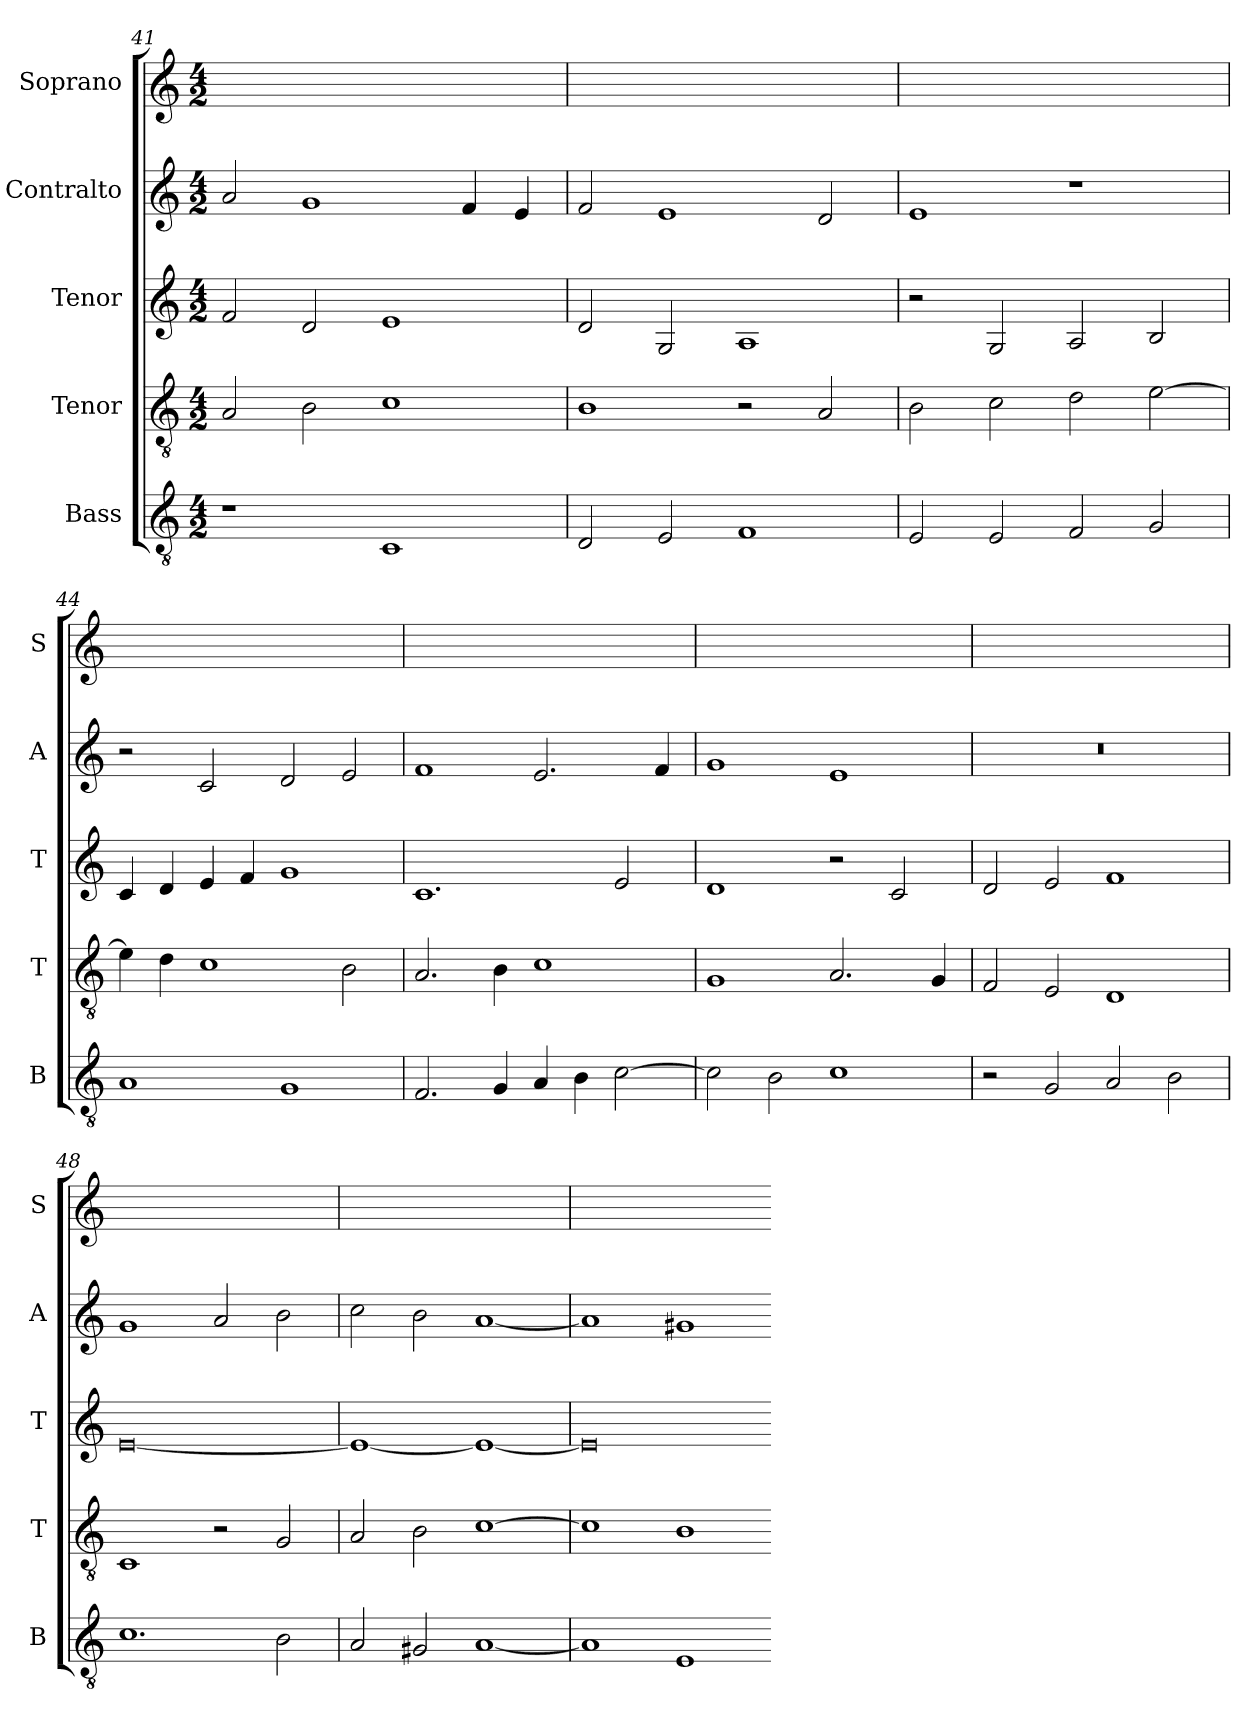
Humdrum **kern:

**kern	**kern	**kern	**kern	**kern
*part5	*part4	*part3	*part2	*part1
*staff5	*staff4	*staff3	*staff2	*staff1
*I"Bass	*I"Tenor	*I"Tenor	*I"Contralto	*I"Soprano
*I'B	*I'T	*I'T	*I'A	*I'S
*clefGv2	*clefGv2	*clefG2	*clefG2	*clefG2
*k[]	*k[]	*k[]	*k[]	*k[]
*E:phr	*E:phr	*E:phr	*E:phr	*E:phr
*M4/2	*M4/2	*M4/2	*M4/2	*M4/2
=41	=41	=41	=41	=41
1r	2A	2f	2a	0ryy
.	2B	2d	1g	.
1C	1c	1e	.	.
.	.	.	4f	.
.	.	.	4e	.
=42	=42	=42	=42	=42
2D	1B	2d	2f	0ryy
2E	.	2G	1e	.
1F	2r	1A	.	.
.	2A	.	2d	.
=43	=43	=43	=43	=43
2E	2B	2r	1e	0ryy
2E	2c	2G	.	.
2F	2d	2A	1r	.
2G	[2e	2B	.	.
=44	=44	=44	=44	=44
1A	4e]	4c	2r	0ryy
.	4d	4d	.	.
.	1c	4e	2c	.
.	.	4f	.	.
1G	.	1g	2d	.
.	2B	.	2e	.
=45	=45	=45	=45	=45
2.F	2.A	1.c	1f	0ryy
4G	4B	.	.	.
4A	1c	.	2.e	.
4B	.	.	.	.
[2c	.	2e	.	.
.	.	.	4f	.
=46	=46	=46	=46	=46
2c]	1G	1d	1g	0ryy
2B	.	.	.	.
1c	2.A	2r	1e	.
.	.	2c	.	.
.	4G	.	.	.
=47	=47	=47	=47	=47
2r	2F	2d	0r	0ryy
2G	2E	2e	.	.
2A	1D	1f	.	.
2B	.	.	.	.
=48	=48	=48	=48	=48
1.c	1C	[0e	1g	0ryy
.	2r	.	2a	.
2B	2G	.	2b	.
=49	=49	=49	=49	=49
2A	2A	1e_	2cc	0ryy
2G#X	2B	.	2b	.
[1A	[1c	1e_	[1a	.
=50	=50	=50	=50	=50
1A]	1c]	0e]	1a]	0ryy
1E	1B	.	1g#X	.
=-	=-	=-	=-	=-
*-	*-	*-	*-	*-
